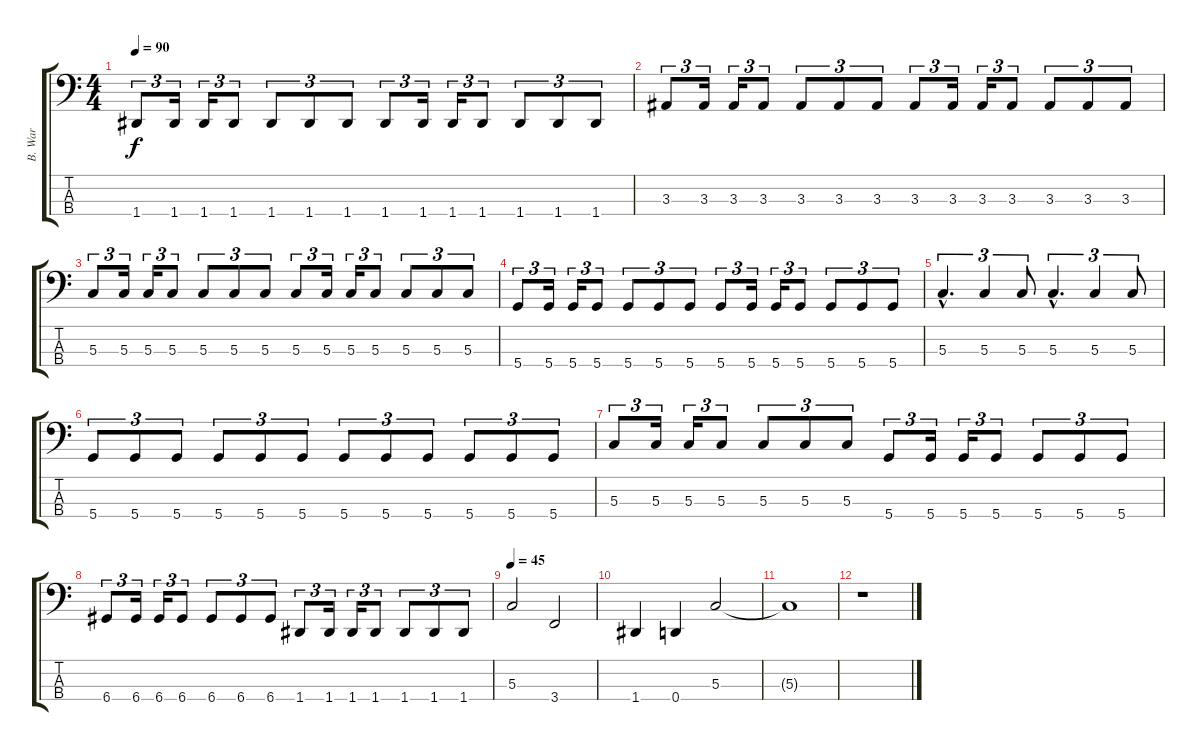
\track ("B. War" "B. War") {instrument electricbassfinger}
\staff {score tabs}
\tuning (F2 C2 G1 D1) {hide}
\ts (4 4)
\tempo 90
\clef f4
\ks c
1.4.8{tu (3 2) dy f} 1.4.16{tu (3 2)} 1.4.16{tu (3 2)} 1.4.8{tu (3 2)} 1.4.8{tu (3 2)} 1.4.8{tu (3 2)} 1.4.8{tu (3 2)} 1.4.8{tu (3 2)} 1.4.16{tu (3 2)} 1.4.16{tu (3 2)} 1.4.8{tu (3 2)} 1.4.8{tu (3 2)} 1.4.8{tu (3 2)} 1.4.8{tu (3 2)} |
3.3.8{tu (3 2)} 3.3.16{tu (3 2)} 3.3.16{tu (3 2)} 3.3.8{tu (3 2)} 3.3.8{tu (3 2)} 3.3.8{tu (3 2)} 3.3.8{tu (3 2)} 3.3.8{tu (3 2)} 3.3.16{tu (3 2)} 3.3.16{tu (3 2)} 3.3.8{tu (3 2)} 3.3.8{tu (3 2)} 3.3.8{tu (3 2)} 3.3.8{tu (3 2)} |
5.3.8{tu (3 2)} 5.3.16{tu (3 2)} 5.3.16{tu (3 2)} 5.3.8{tu (3 2)} 5.3.8{tu (3 2)} 5.3.8{tu (3 2)} 5.3.8{tu (3 2)} 5.3.8{tu (3 2)} 5.3.16{tu (3 2)} 5.3.16{tu (3 2)} 5.3.8{tu (3 2)} 5.3.8{tu (3 2)} 5.3.8{tu (3 2)} 5.3.8{tu (3 2)} |
5.4.8{tu (3 2)} 5.4.16{tu (3 2)} 5.4.16{tu (3 2)} 5.4.8{tu (3 2)} 5.4.8{tu (3 2)} 5.4.8{tu (3 2)} 5.4.8{tu (3 2)} 5.4.8{tu (3 2)} 5.4.16{tu (3 2)} 5.4.16{tu (3 2)} 5.4.8{tu (3 2)} 5.4.8{tu (3 2)} 5.4.8{tu (3 2)} 5.4.8{tu (3 2)} |
5.3{hac}.4{d tu (3 2)} 5.3.4{tu (3 2)} 5.3.8{tu (3 2)} 5.3{hac}.4{d tu (3 2)} 5.3.4{tu (3 2)} 5.3.8{tu (3 2)} |
5.4.8{tu (3 2)} 5.4.8{tu (3 2)} 5.4.8{tu (3 2)} 5.4.8{tu (3 2)} 5.4.8{tu (3 2)} 5.4.8{tu (3 2)} 5.4.8{tu (3 2)} 5.4.8{tu (3 2)} 5.4.8{tu (3 2)} 5.4.8{tu (3 2)} 5.4.8{tu (3 2)} 5.4.8{tu (3 2)} |
5.3.8{tu (3 2)} 5.3.16{tu (3 2)} 5.3.16{tu (3 2)} 5.3.8{tu (3 2)} 5.3.8{tu (3 2)} 5.3.8{tu (3 2)} 5.3.8{tu (3 2)} 5.4.8{tu (3 2)} 5.4.16{tu (3 2)} 5.4.16{tu (3 2)} 5.4.8{tu (3 2)} 5.4.8{tu (3 2)} 5.4.8{tu (3 2)} 5.4.8{tu (3 2)} |
6.4.8{tu (3 2)} 6.4.16{tu (3 2)} 6.4.16{tu (3 2)} 6.4.8{tu (3 2)} 6.4.8{tu (3 2)} 6.4.8{tu (3 2)} 6.4.8{tu (3 2)} 1.4.8{tu (3 2)} 1.4.16{tu (3 2)} 1.4.16{tu (3 2)} 1.4.8{tu (3 2)} 1.4.8{tu (3 2)} 1.4.8{tu (3 2)} 1.4.8{tu (3 2)} |
\tempo 45
5.3.2 3.4.2 |
1.4.4 0.4.4 5.3.2 |
5.3{t}.1 |
r.1
